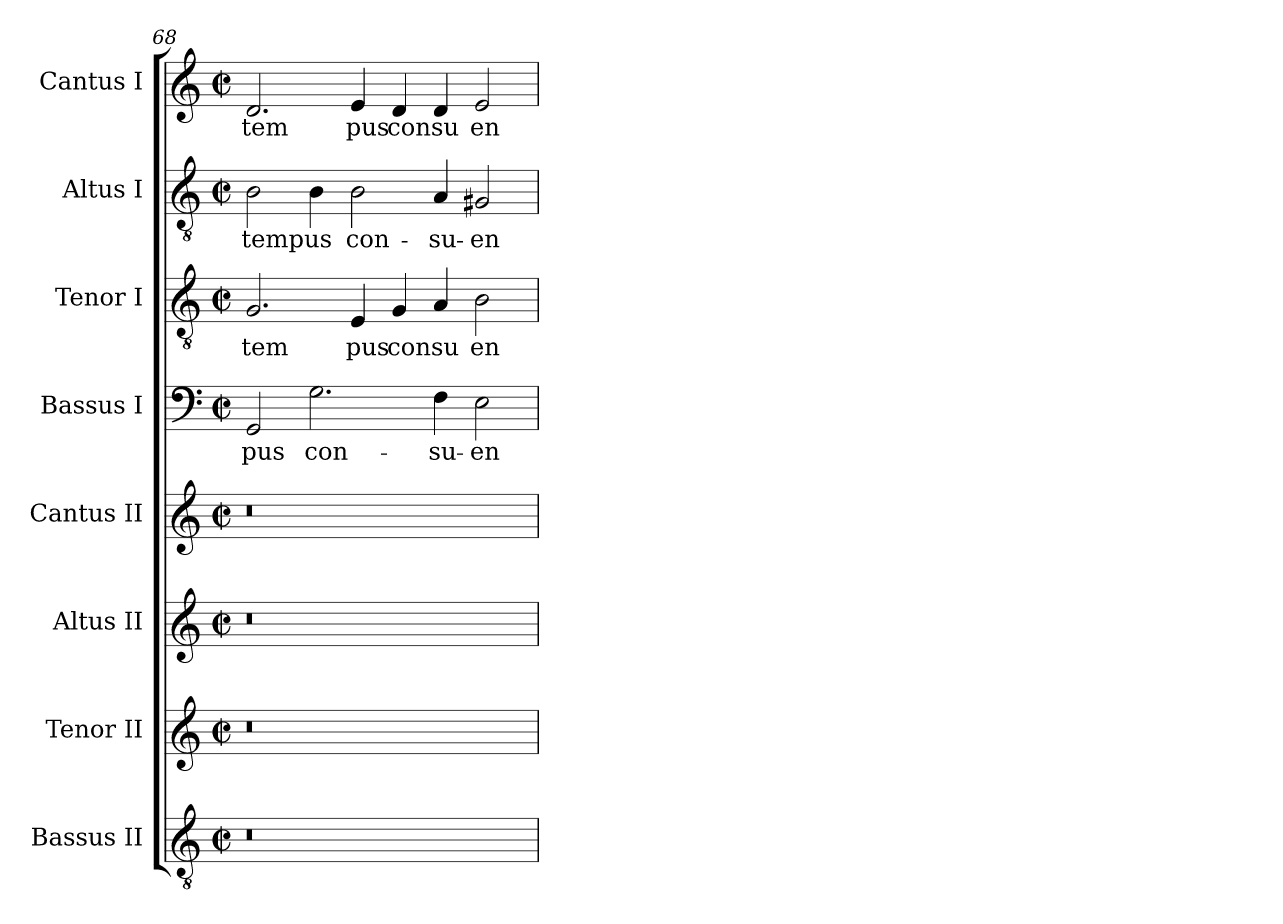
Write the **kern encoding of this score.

**kern	**kern	**kern	**kern	**kern	**text	**kern	**text	**kern	**text	**kern	**text
*part8	*part7	*part6	*part5	*part4	*part4	*part3	*part3	*part2	*part2	*part1	*part1
*staff8	*staff7	*staff6	*staff5	*staff4	*staff4	*staff3	*staff3	*staff2	*staff2	*staff1	*staff1
*I"Bassus II	*I"Tenor II	*I"Altus II	*I"Cantus II	*I"Bassus I	*	*I"Tenor I	*	*I"Altus I	*	*I"Cantus I	*
!!LO:LB:g=z
*clefGv2	*clefG2	*clefG2	*clefG2	*clefF4	*	*clefGv2	*	*clefGv2	*	*clefG2	*
*	*	*	*k[]	*	*	*	*	*	*	*	*
*	*	*	*C:	*	*	*	*	*	*	*	*
*M2/2	*M2/2	*M2/2	*M2/2	*M2/2	*	*M2/2	*	*M2/2	*	*M2/2	*
*met(c|)	*met(c|)	*met(c|)	*met(c|)	*met(c|)	*	*met(c|)	*	*met(c|)	*	*met(c|)	*
=68	=68	=68	=68	=68	=68	=68	=68	=68	=68	=68	=68
!	!	!	!	!	!LO:LY:b:cj	!	!LO:LY:b:cj	!	!LO:LY:b:cj	!	!LO:LY:b:cj
0r	0r	0r	0r	2GG/	-pus	2.G/	tem	2B\	tempus	2.d/	tem
!	!	!	!	!	!LO:LY:b:cj	!	!	!	!	!	!
.	.	.	.	2.G\	con-	.	.	4B\	.	.	.
!	!	!	!	!	!	!	!LO:LY:b:cj	!	!LO:LY:b:cj	!	!LO:LY:b:cj
.	.	.	.	.	.	4E/	pus	2B\	con-	4e/	pus
!	!	!	!	!	!	!	!LO:LY:b:cj	!	!	!	!LO:LY:b:cj
.	.	.	.	.	.	4G/	consu	.	.	4d/	consu
!	!	!	!	!	!LO:LY:b:cj	!	!	!	!LO:LY:b:cj	!	!
.	.	.	.	4F\	-su-	4A/	.	4A/	-su-	4d/	.
!	!	!	!	!	!LO:LY:b:cj	!	!LO:LY:b:cj	!	!LO:LY:b:cj	!	!LO:LY:b:cj
.	.	.	.	2E\	-en-	2B\	en	2G#X/	-en-	2e/	en
=	=	=	=	=	=	=	=	=	=	=	=
*-	*-	*-	*-	*-	*-	*-	*-	*-	*-	*-	*-
